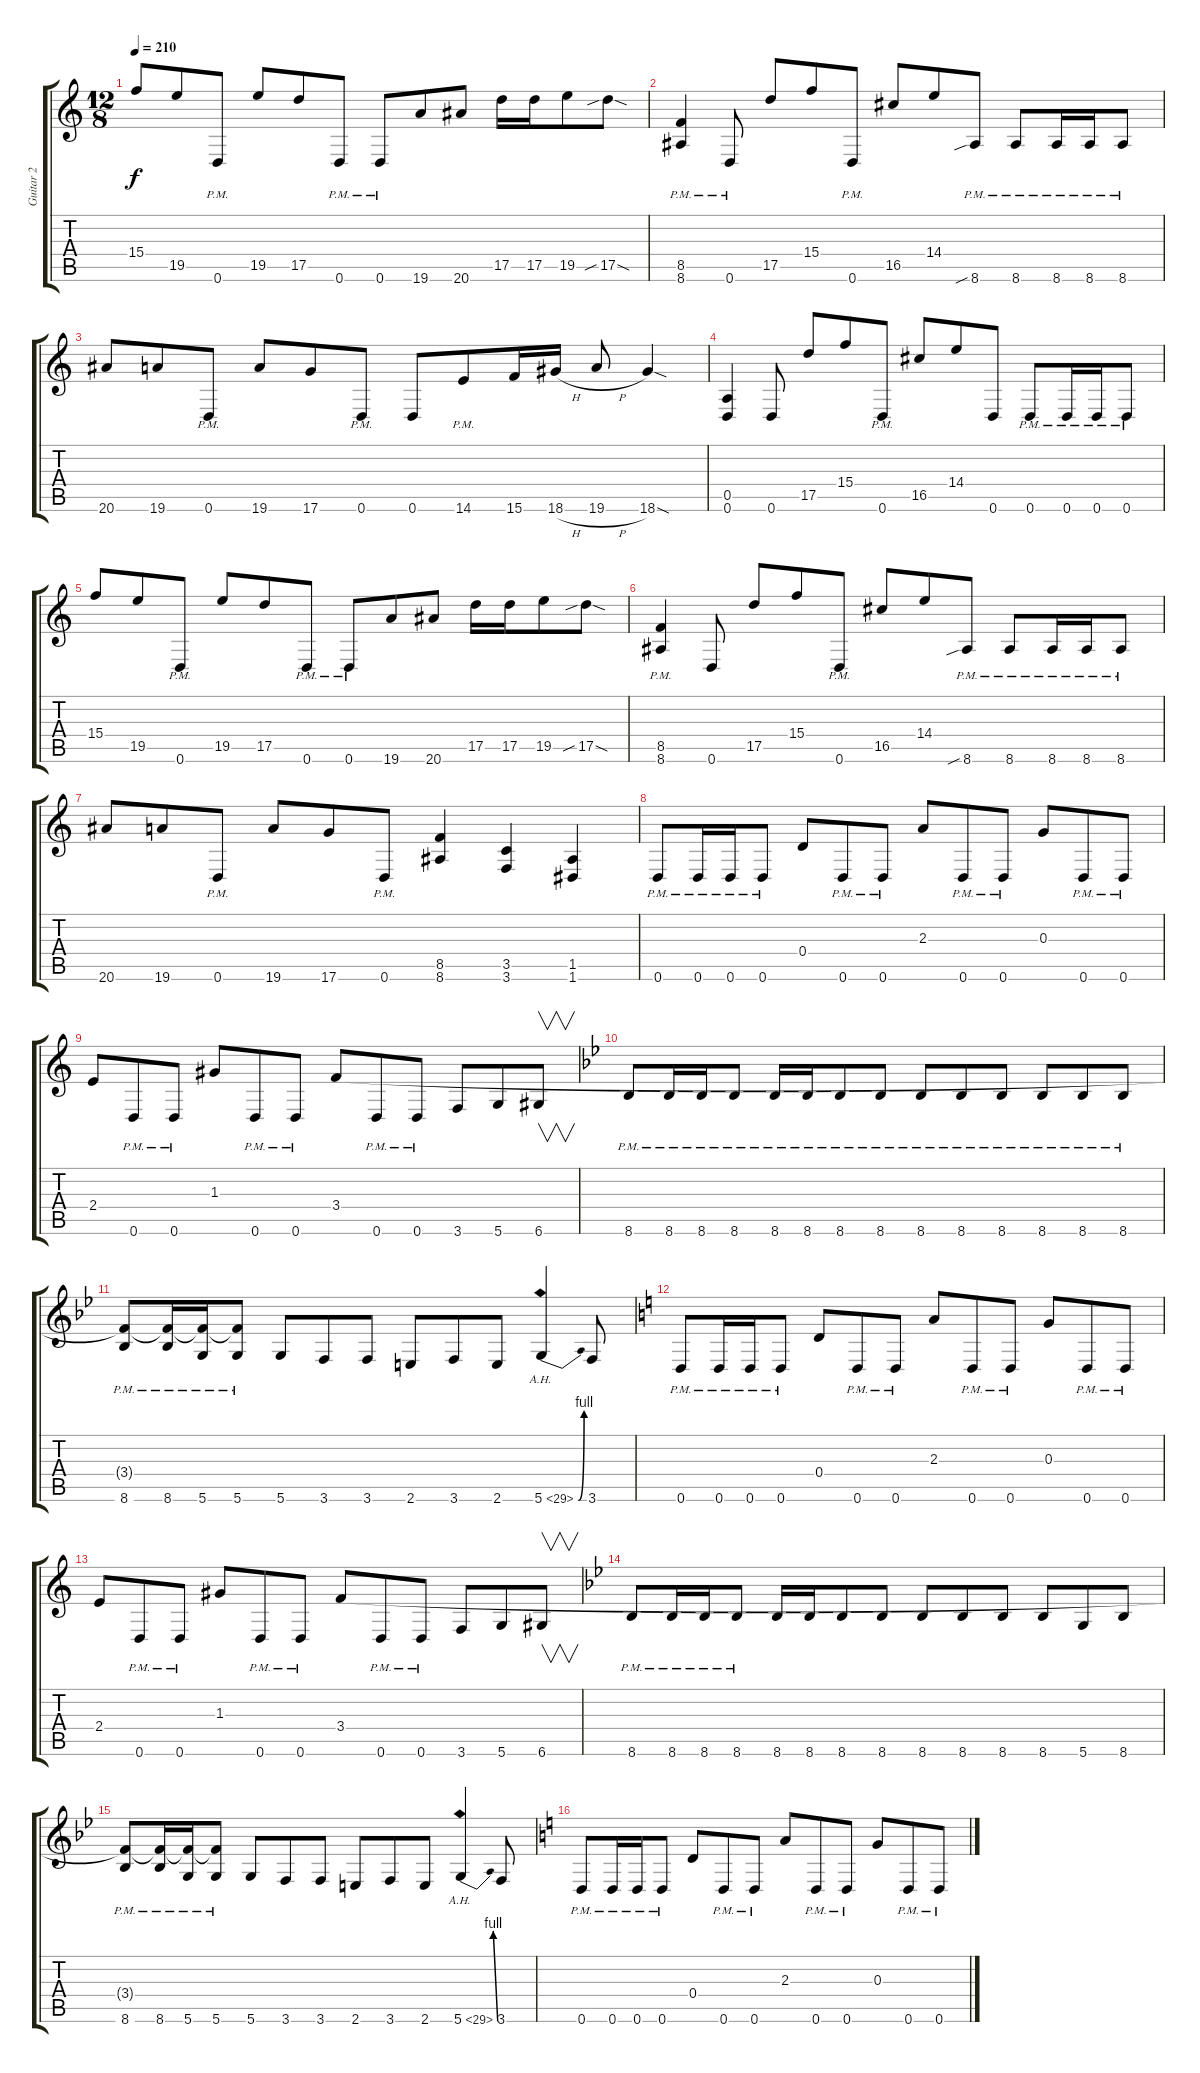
\track ("Guitar 2" "Guitar 2") {instrument distortionguitar}
\staff {score tabs}
\tuning (E4 B3 G3 D3 A2 D2) {hide}
\ts (12 8)
\tempo 210
\clef g2
\ks c
15.4.8{dy f} 19.5.8 0.6{pm}.8 19.5.8 17.5.8 0.6{pm}.8 0.6{pm}.8 19.6.8 20.6.8 17.5.16 17.5.16 19.5.8 17.5{sib sod}.8 |
(8.5 8.6{pm}).4 0.6{pm}.8 17.5.8 15.4.8 0.6{pm}.8 16.5.8 14.4.8 8.6{sib pm}.8 8.6{pm}.8 8.6{pm}.16 8.6{pm}.16 8.6{pm}.8 |
20.6.8 19.6.8 0.6{pm}.8 19.6.8 17.6.8 0.6{pm}.8 0.6.8 14.6{pm}.8 15.6.16 18.6{h}.16 19.6{h}.8 18.6{sod}.4 |
(0.5 0.6).4 0.6.8 17.5.8 15.4.8 0.6{pm}.8 16.5.8 14.4.8 0.6.8 0.6{pm}.8 0.6{pm}.16 0.6{pm}.16 0.6{pm}.8 |
15.4.8 19.5.8 0.6{pm}.8 19.5.8 17.5.8 0.6{pm}.8 0.6{pm}.8 19.6.8 20.6.8 17.5.16 17.5.16 19.5.8 17.5{sib sod}.8 |
(8.5 8.6{pm}).4 0.6.8 17.5.8 15.4.8 0.6{pm}.8 16.5.8 14.4.8 8.6{sib pm}.8 8.6{pm}.8 8.6{pm}.16 8.6{pm}.16 8.6{pm}.8 |
20.6.8 19.6.8 0.6{pm}.8 19.6.8 17.6.8 0.6{pm}.8 (8.5 8.6).4 (3.5 3.6).4 (1.5 1.6).4 |
0.6{pm}.8 0.6{pm}.16 0.6{pm}.16 0.6{pm}.8 0.4.8 0.6{pm}.8 0.6{pm}.8 2.3.8 0.6{pm}.8 0.6{pm}.8 0.3.8 0.6{pm}.8 0.6{pm}.8 |
2.4.8 0.6{pm}.8 0.6{pm}.8 1.3.8 0.6{pm}.8 0.6{pm}.8 3.4.8 0.6{pm}.8 0.6{pm}.8 3.6.8 5.6.8 6.6.8{v} |
\ks bb
8.6{pm}.8 8.6{pm}.16 8.6{pm}.16 8.6{pm}.8 8.6{pm}.16 8.6{pm}.16 8.6{pm}.8 8.6{pm}.8 8.6{pm}.8 8.6{pm}.8 8.6{pm}.8 8.6{pm}.8 8.6{pm}.8 8.6{pm}.8 |
(3.4{t} 8.6{pm}).8 (3.4{t} 8.6{pm}).16 (3.4{t} 5.6{pm}).16 (3.4{t} 5.6{pm}).8 5.6.8 3.6.8 3.6.8 2.6.8 3.6.8 2.6.8 5.6{be (bend 0 0 60 4) ah 24}.4 3.6.8 |
\ks c
0.6{pm}.8 0.6{pm}.16 0.6{pm}.16 0.6{pm}.8 0.4.8 0.6{pm}.8 0.6{pm}.8 2.3.8 0.6{pm}.8 0.6{pm}.8 0.3.8 0.6{pm}.8 0.6{pm}.8 |
2.4.8 0.6{pm}.8 0.6{pm}.8 1.3.8 0.6{pm}.8 0.6{pm}.8 3.4.8 0.6{pm}.8 0.6{pm}.8 3.6.8 5.6.8 6.6.8{v} |
\ks bb
8.6{pm}.8 8.6{pm}.16 8.6{pm}.16 8.6{pm}.8 8.6.16 8.6.16 8.6.8 8.6.8 8.6.8 8.6.8 8.6.8 8.6.8 5.6.8 8.6.8 |
(3.4{t} 8.6{pm}).8 (3.4{t} 8.6{pm}).16 (3.4{t} 5.6{pm}).16 (3.4{t} 5.6{pm}).8 5.6.8 3.6.8 3.6.8 2.6.8 3.6.8 2.6.8 5.6{be (bend 0 0 60 4) ah 24}.4 3.6.8 |
\ks c
0.6{pm}.8 0.6{pm}.16 0.6{pm}.16 0.6{pm}.8 0.4.8 0.6{pm}.8 0.6{pm}.8 2.3.8 0.6{pm}.8 0.6{pm}.8 0.3.8 0.6{pm}.8 0.6{pm}.8
